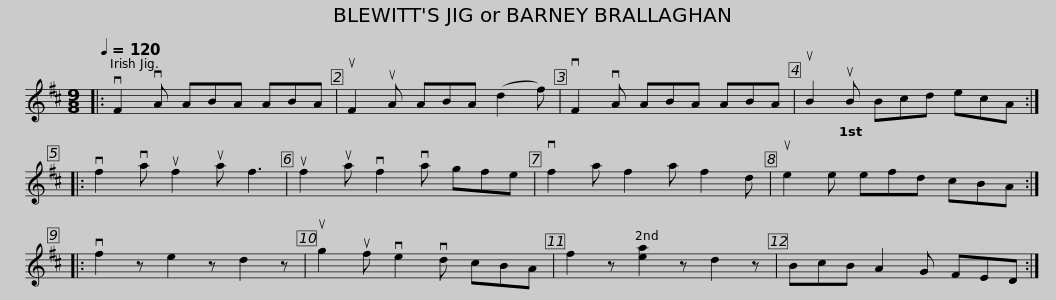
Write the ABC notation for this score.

X:1
L:1/8
Q:1/4=120
M:9/8
I:linebreak $
K:D
V:1 treble
V:1
|: vF2 vA ABA ABA | uF2 uA ABA (d2 f) | vF2 vA ABA ABA | uB2 uB Bcd ecA :: vf2 va uf2 ua f3 |$ %5
 uf2 ua vf2 va gfe | vf2 a f2 a f2 d | ue2 e efd cBA :: vf2 z e2 z d2 z | ug2 uf ve2 vd cBA | %10
 f2 z [ea]2 z d2 z |$ BcB A2 G FED :| %12
